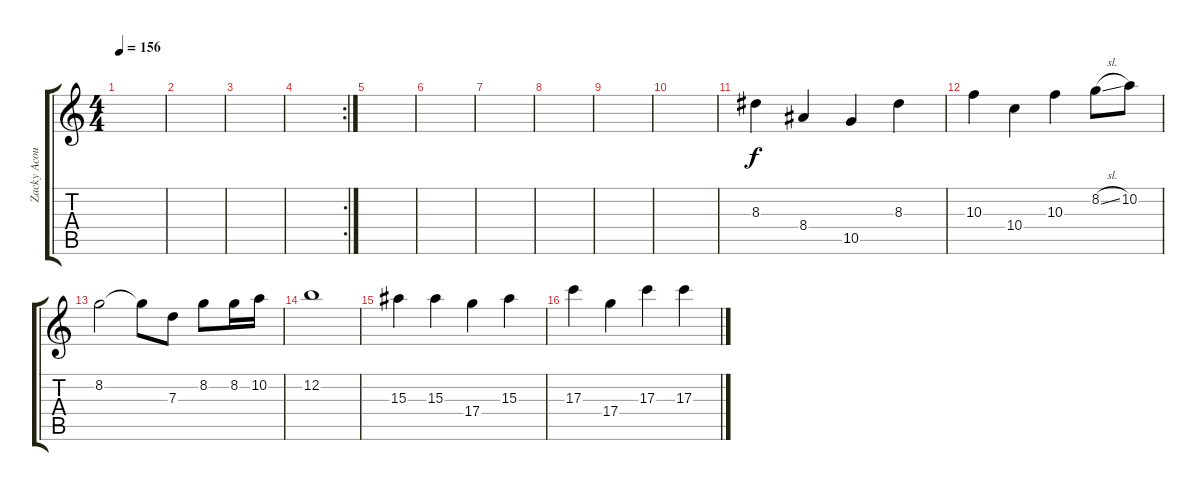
\track ("Zacky Acoustic" "Zacky Acou") {instrument acousticguitarsteel}
\staff {score tabs}
\tuning (E4 B3 G3 D3 A2 D2) {hide}
\ts (4 4)
\tempo 156
\clef g2
\ks c
|
|
|
\rc 2
|
|
|
|
|
|
|
8.3.4{instrument distortionguitar} 8.4.4 10.5.4 8.3.4 |
10.3.4 10.4.4 10.3.4 8.2{sl}.8 10.2.8 |
8.2.2 8.2{t}.8 7.3.8 8.2.8 8.2.16 10.2.16 |
12.2.1 |
15.3.4 15.3.4 17.4.4 15.3.4 |
17.3.4 17.4.4 17.3.4 17.3.4
